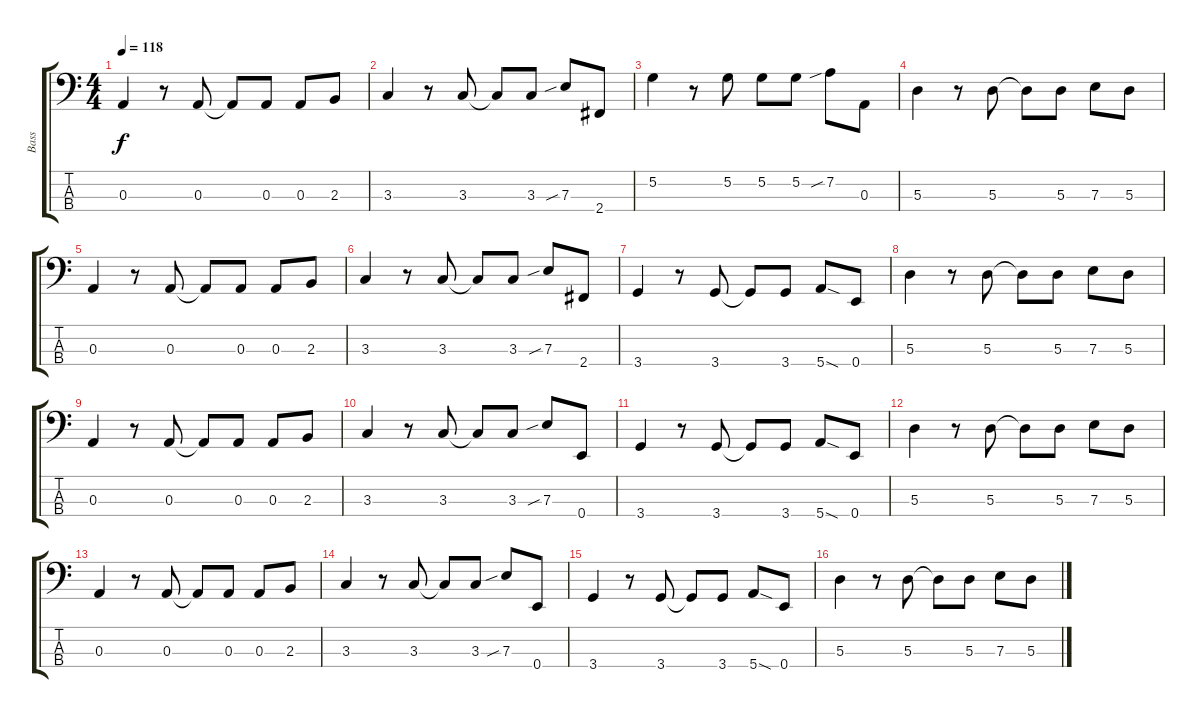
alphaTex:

\track ("Bass" "Bass") {instrument electricbassfinger}
\staff {score tabs}
\tuning (G2 D2 A1 E1) {hide}
\ts (4 4)
\tempo 118
\clef f4
\ks c
0.3.4{dy f} r.8 0.3.8 0.3{t}.8 0.3.8 0.3.8 2.3.8 |
3.3.4 r.8 3.3.8 3.3{t}.8 3.3.8 7.3{sib}.8 2.4.8 |
5.2.4 r.8 5.2.8 5.2.8 5.2.8 7.2{sib}.8 0.3.8 |
5.3.4 r.8 5.3.8 5.3{t}.8 5.3.8 7.3.8 5.3.8 |
0.3.4 r.8 0.3.8 0.3{t}.8 0.3.8 0.3.8 2.3.8 |
3.3.4 r.8 3.3.8 3.3{t}.8 3.3.8 7.3{sib}.8 2.4.8 |
3.4.4 r.8 3.4.8 3.4{t}.8 3.4.8 5.4{sod}.8 0.4.8 |
5.3.4 r.8 5.3.8 5.3{t}.8 5.3.8 7.3.8 5.3.8 |
0.3.4 r.8 0.3.8 0.3{t}.8 0.3.8 0.3.8 2.3.8 |
3.3.4 r.8 3.3.8 3.3{t}.8 3.3.8 7.3{sib}.8 0.4.8 |
3.4.4 r.8 3.4.8 3.4{t}.8 3.4.8 5.4{sod}.8 0.4.8 |
5.3.4 r.8 5.3.8 5.3{t}.8 5.3.8 7.3.8 5.3.8 |
0.3.4 r.8 0.3.8 0.3{t}.8 0.3.8 0.3.8 2.3.8 |
3.3.4 r.8 3.3.8 3.3{t}.8 3.3.8 7.3{sib}.8 0.4.8 |
3.4.4 r.8 3.4.8 3.4{t}.8 3.4.8 5.4{sod}.8 0.4.8 |
5.3.4 r.8 5.3.8 5.3{t}.8 5.3.8 7.3.8 5.3.8
